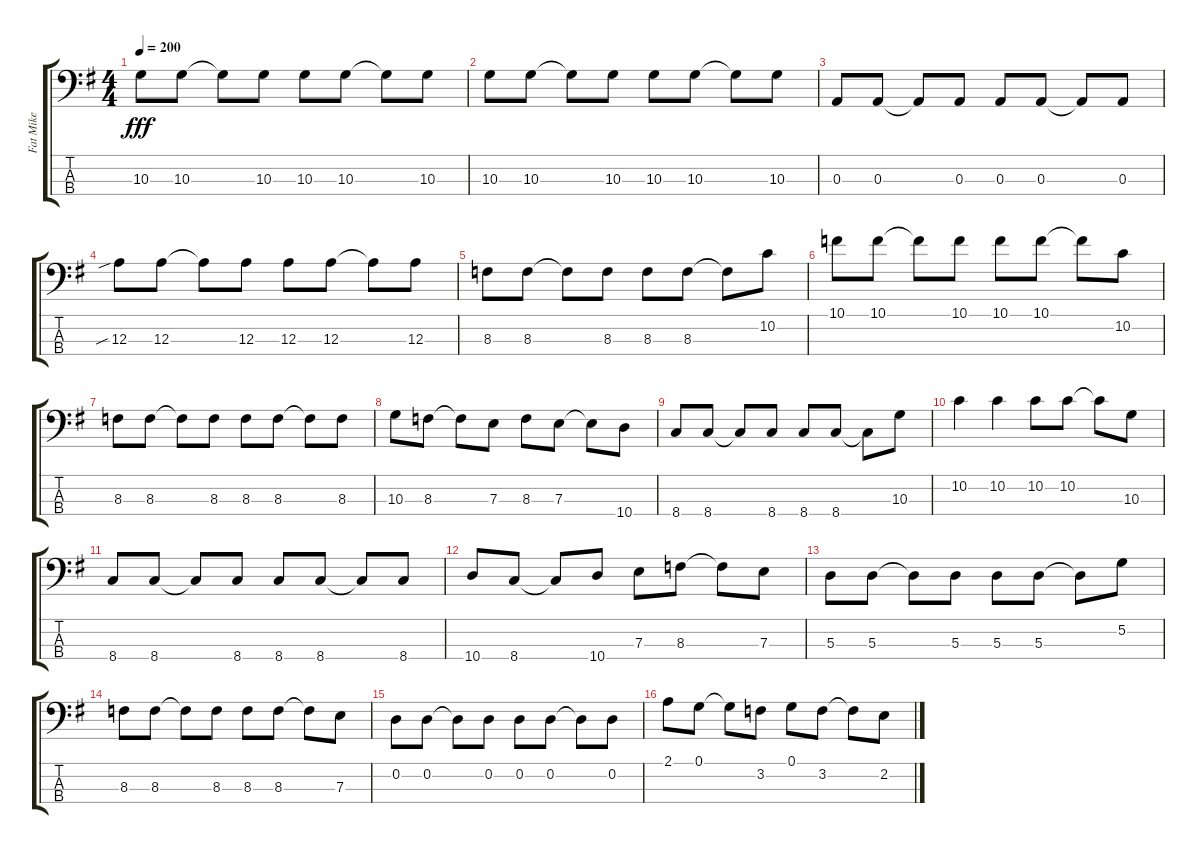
\track ("Fat Mike" "Fat Mike") {instrument electricbasspick}
\staff {score tabs}
\tuning (G2 D2 A1 E1) {hide}
\ts (4 4)
\tempo 200
\clef f4
\ks eminor
10.3.8{dy fff} 10.3.8 10.3{t}.8 10.3.8 10.3.8 10.3.8 10.3{t}.8 10.3.8 |
10.3.8 10.3.8 10.3{t}.8 10.3.8 10.3.8 10.3.8 10.3{t}.8 10.3.8 |
0.3.8 0.3.8 0.3{t}.8 0.3.8 0.3.8 0.3.8 0.3{t}.8 0.3.8 |
12.3{sib}.8 12.3.8 12.3{t}.8 12.3.8 12.3.8 12.3.8 12.3{t}.8 12.3.8 |
8.3.8 8.3.8 8.3{t}.8 8.3.8 8.3.8 8.3.8 8.3{t}.8 10.2.8 |
10.1.8 10.1.8 10.1{t}.8 10.1.8 10.1.8 10.1.8 10.1{t}.8 10.2.8 |
8.3.8 8.3.8 8.3{t}.8 8.3.8 8.3.8 8.3.8 8.3{t}.8 8.3.8 |
10.3.8 8.3.8 8.3{t}.8 7.3.8 8.3.8 7.3.8 7.3{t}.8 10.4.8 |
8.4.8 8.4.8 8.4{t}.8 8.4.8 8.4.8 8.4.8 8.4{t}.8 10.3.8 |
10.2.4 10.2.4 10.2.8 10.2.8 10.2{t}.8 10.3.8 |
8.4.8 8.4.8 8.4{t}.8 8.4.8 8.4.8 8.4.8 8.4{t}.8 8.4.8 |
10.4.8 8.4.8 8.4{t}.8 10.4.8 7.3.8 8.3.8 8.3{t}.8 7.3.8 |
5.3.8 5.3.8 5.3{t}.8 5.3.8 5.3.8 5.3.8 5.3{t}.8 5.2.8 |
8.3.8 8.3.8 8.3{t}.8 8.3.8 8.3.8 8.3.8 8.3{t}.8 7.3.8 |
0.2.8 0.2.8 0.2{t}.8 0.2.8 0.2.8 0.2.8 0.2{t}.8 0.2.8 |
2.1.8 0.1.8 0.1{t}.8 3.2.8 0.1.8 3.2.8 3.2{t}.8 2.2.8
